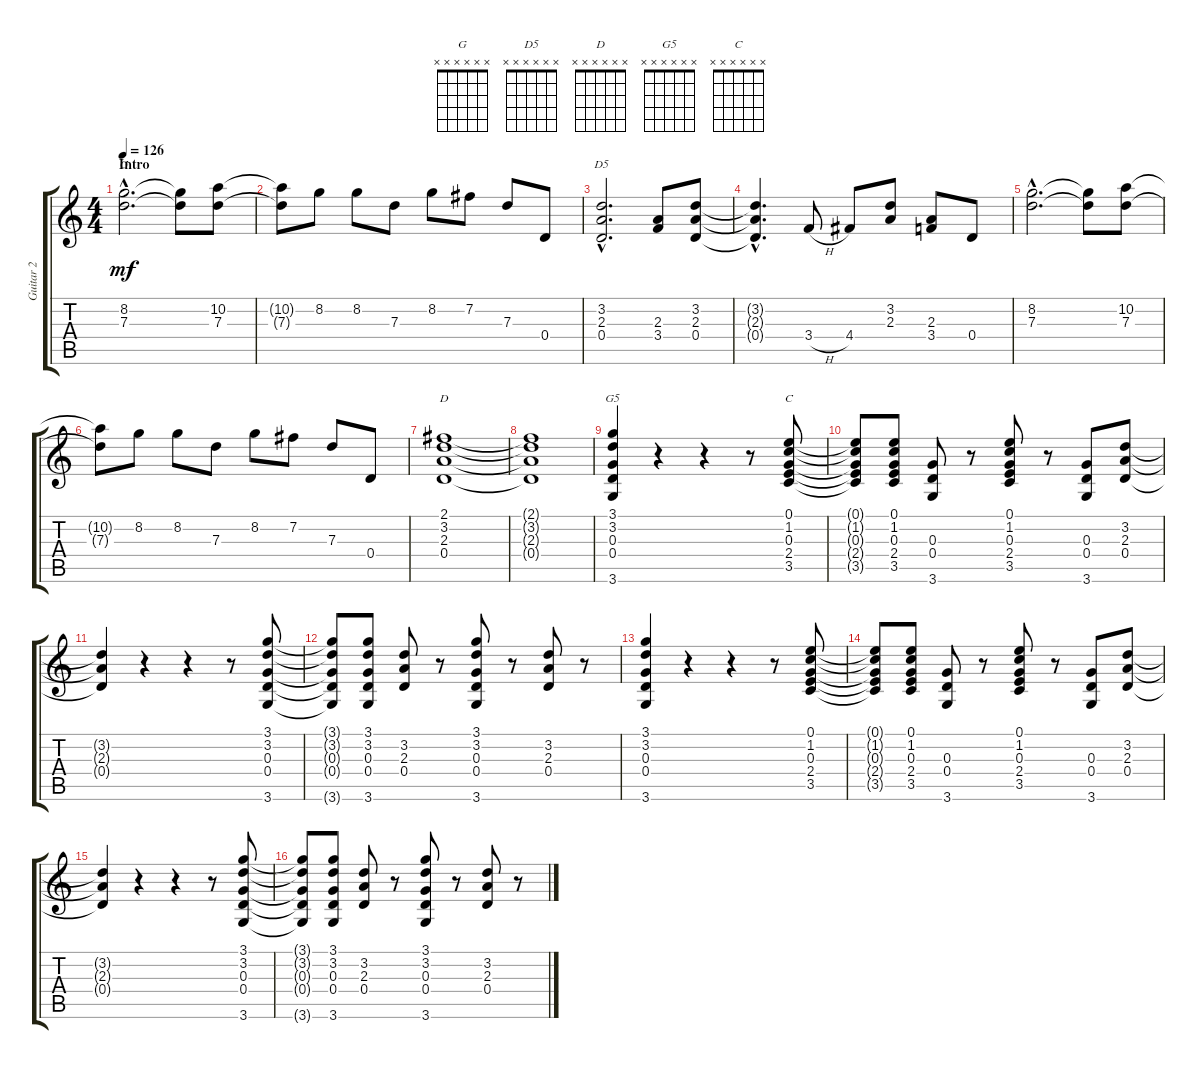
\track ("Guitar 2" "Guitar 2") {instrument overdrivenguitar}
\staff {score tabs}
\tuning (E4 B3 G3 D3 A2 E2) {hide}
\chord ("G" x x x x x x) {firstfret 0}
\chord ("D5" x x x x x x) {firstfret 0}
\chord ("D" x x x x x x) {firstfret 0}
\chord ("G5" x x x x x x) {firstfret 0}
\chord ("C" x x x x x x) {firstfret 0}
\ts (4 4)
\section ("" "Intro")
\tempo 126
\clef g2
\ks c
(8.2{hac} 7.3{hac}).2{d ch "G" dy mf instrument overdrivenguitar} (8.2{t} 7.3{t}).8 (10.2 7.3).8 |
(10.2{t} 7.3{t}).8 8.2.8 8.2.8 7.3.8 8.2.8 7.2.8 7.3.8 0.4.8 |
(3.2{hac} 2.3{hac} 0.4{hac}).2{d ch "D5"} (2.3 3.4).8 (3.2 2.3 0.4).8 |
(3.2{hac t} 2.3{hac t} 0.4{hac t}).4{d} 3.4{h}.8 4.4.8 (3.2 2.3).8 (2.3 3.4).8 0.4.8 |
(8.2{hac} 7.3{hac}).2{d} (8.2{t} 7.3{t}).8 (10.2 7.3).8 |
(10.2{t} 7.3{t}).8 8.2.8 8.2.8 7.3.8 8.2.8 7.2.8 7.3.8 0.4.8 |
(2.1 3.2 2.3 0.4).1{ch "D"} |
(2.1{t} 3.2{t} 2.3{t} 0.4{t}).1 |
(3.1 3.2 0.3 0.4 3.6).4{ch "G5"} r.4 r.4 r.8 (0.1 1.2 0.3 2.4 3.5).8{ch "C"} |
(0.1{t} 1.2{t} 0.3{t} 2.4{t} 3.5{t}).8 (0.1 1.2 0.3 2.4 3.5).8 (0.3 0.4 3.6).8 r.8 (0.1 1.2 0.3 2.4 3.5).8 r.8 (0.3 0.4 3.6).8 (3.2 2.3 0.4).8 |
(3.2{t} 2.3{t} 0.4{t}).4 r.4 r.4 r.8 (3.1 3.2 0.3 0.4 3.6).8 |
(3.1{t} 3.2{t} 0.3{t} 0.4{t} 3.6{t}).8 (3.1 3.2 0.3 0.4 3.6).8 (3.2 2.3 0.4).8 r.8 (3.1 3.2 0.3 0.4 3.6).8 r.8 (3.2 2.3 0.4).8 r.8 |
(3.1 3.2 0.3 0.4 3.6).4 r.4 r.4 r.8 (0.1 1.2 0.3 2.4 3.5).8 |
(0.1{t} 1.2{t} 0.3{t} 2.4{t} 3.5{t}).8 (0.1 1.2 0.3 2.4 3.5).8 (0.3 0.4 3.6).8 r.8 (0.1 1.2 0.3 2.4 3.5).8 r.8 (0.3 0.4 3.6).8 (3.2 2.3 0.4).8 |
(3.2{t} 2.3{t} 0.4{t}).4 r.4 r.4 r.8 (3.1 3.2 0.3 0.4 3.6).8 |
(3.1{t} 3.2{t} 0.3{t} 0.4{t} 3.6{t}).8 (3.1 3.2 0.3 0.4 3.6).8 (3.2 2.3 0.4).8 r.8 (3.1 3.2 0.3 0.4 3.6).8 r.8 (3.2 2.3 0.4).8 r.8
